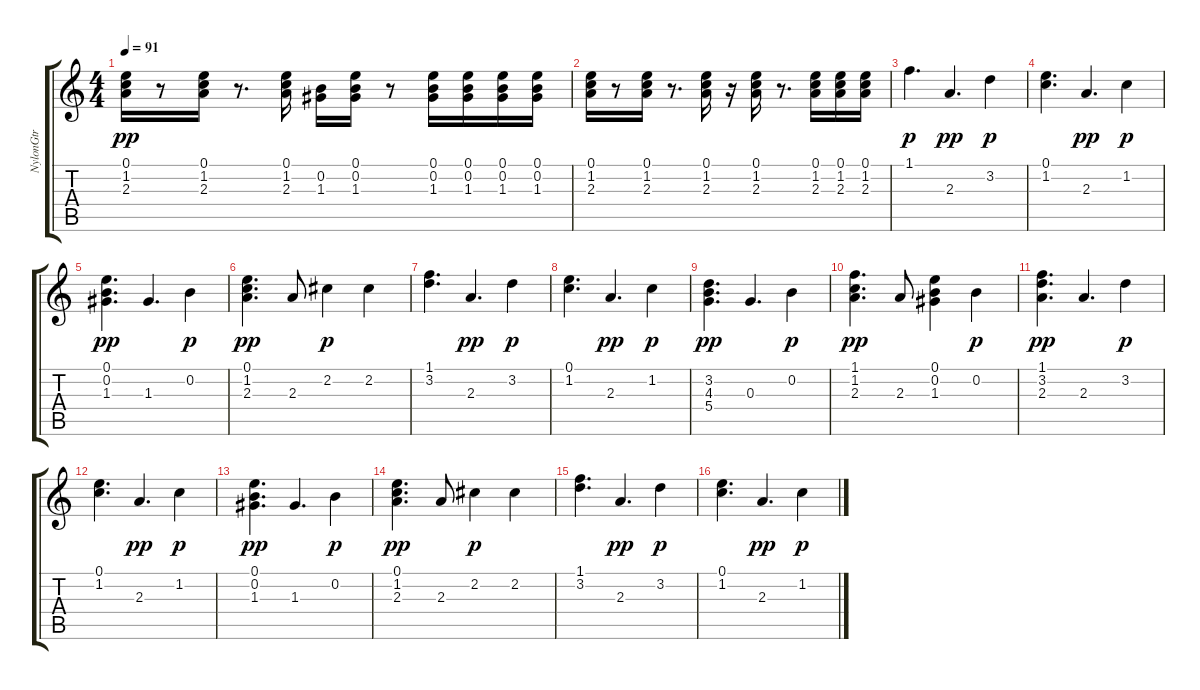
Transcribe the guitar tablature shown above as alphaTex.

\track ("NylonGtr" "NylonGtr") {instrument acousticguitarnylon}
\staff {score tabs}
\tuning (E4 B3 G3 D3 A2 E2) {hide}
\ts (4 4)
\tempo 91
\clef g2
\ks c
(0.1 1.2 2.3).16{dy pp} r.8 (0.1 1.2 2.3).16 r.8{d} (0.1 1.2 2.3).16 (0.2 1.3).16 (0.1 0.2 1.3).16 r.8 (0.1 0.2 1.3).16 (0.1 0.2 1.3).16 (0.1 0.2 1.3).16 (0.1 0.2 1.3).16 |
(0.1 1.2 2.3).16 r.8 (0.1 1.2 2.3).16 r.8{d} (0.1 1.2 2.3).16 r.16 (0.1 1.2 2.3).16 r.8{d} (0.1 1.2 2.3).16 (0.1 1.2 2.3).16 (0.1 1.2 2.3).16 |
1.1.4{d dy p} 2.3.4{d dy pp} 3.2.4{dy p} |
(0.1 1.2).4{d} 2.3.4{d dy pp} 1.2.4{dy p} |
(0.1 0.2 1.3).4{d dy pp} 1.3.4{d} 0.2.4{dy p} |
(0.1 1.2 2.3).4{d dy pp} 2.3.8 2.2.4{dy p} 2.2.4 |
(1.1 3.2).4{d} 2.3.4{d dy pp} 3.2.4{dy p} |
(0.1 1.2).4{d} 2.3.4{d dy pp} 1.2.4{dy p} |
(3.2 4.3 5.4).4{d dy pp} 0.3.4{d} 0.2.4{dy p} |
(1.1 1.2 2.3).4{d dy pp} 2.3.8 (0.1 0.2 1.3).4 0.2.4{dy p} |
(1.1 3.2 2.3).4{d dy pp} 2.3.4{d} 3.2.4{dy p} |
(0.1 1.2).4{d} 2.3.4{d dy pp} 1.2.4{dy p} |
(0.1 0.2 1.3).4{d dy pp} 1.3.4{d} 0.2.4{dy p} |
(0.1 1.2 2.3).4{d dy pp} 2.3.8 2.2.4{dy p} 2.2.4 |
(1.1 3.2).4{d} 2.3.4{d dy pp} 3.2.4{dy p} |
(0.1 1.2).4{d} 2.3.4{d dy pp} 1.2.4{dy p}
